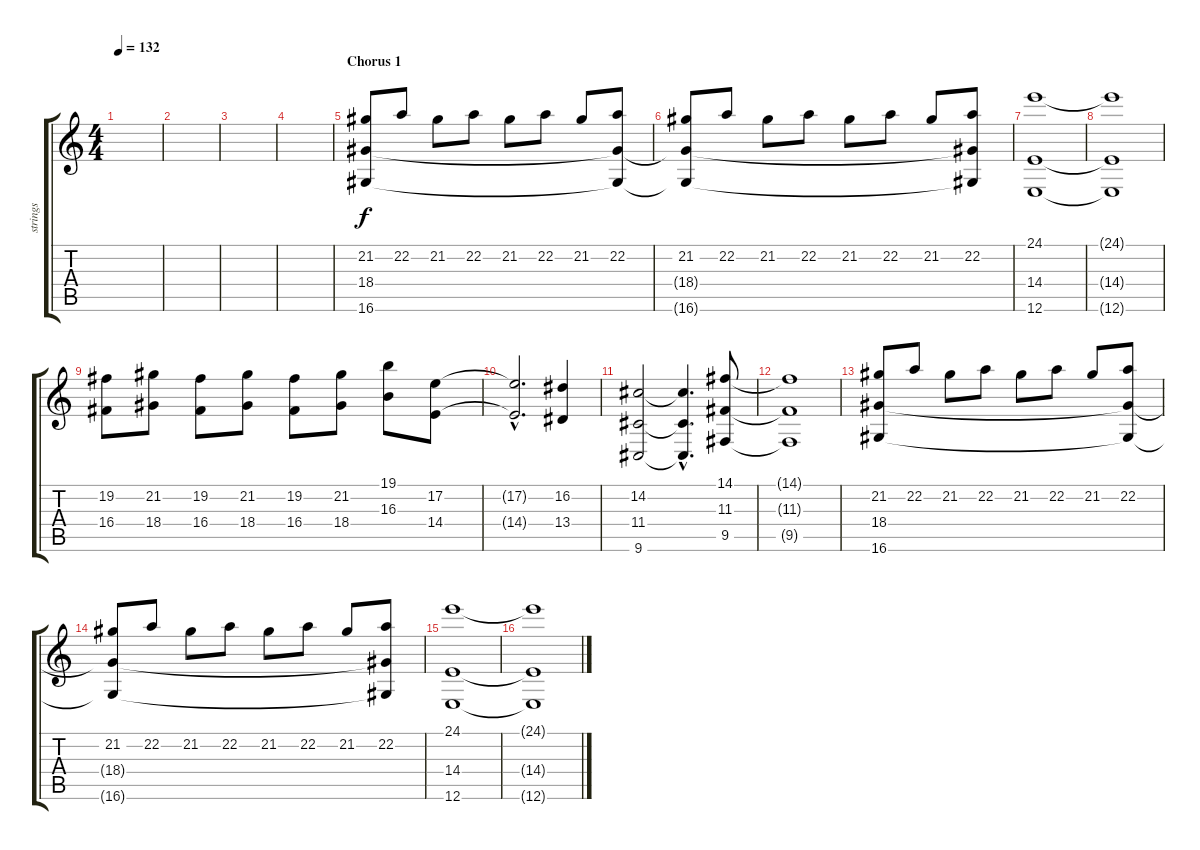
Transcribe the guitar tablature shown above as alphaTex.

\track ("strings" "strings") {instrument stringensemble1}
\staff {score tabs}
\tuning (E4 B3 G3 D3 A2 E2) {hide}
\ts (4 4)
\tempo 132
\clef g2
\ks c
|
|
|
|
\section ("" "Chorus 1")
(21.2 18.4 16.6).8 22.2.8 21.2.8 22.2.8 21.2.8 22.2.8 21.2.8 (22.2 18.4{t} 16.6{t}).8 |
(21.2 18.4{t} 16.6{t}).8 22.2.8 21.2.8 22.2.8 21.2.8 22.2.8 21.2.8 (22.2 18.4{t} 16.6{t}).8 |
(24.1 14.4 12.6).1 |
(24.1{t} 14.4{t} 12.6{t}).1 |
(19.2 16.4).8 (21.2 18.4).8 (19.2 16.4).8 (21.2 18.4).8 (19.2 16.4).8 (21.2 18.4).8 (19.1 16.3).8 (17.2 14.4).8 |
(17.2{hac t} 14.4{hac t}).2{d} (16.2 13.4).4 |
(14.2 11.4 9.6).2 (14.2{hac t} 11.4{hac t} 9.6{hac t}).4{d} (14.1 11.3 9.5).8 |
(14.1{t} 11.3{t} 9.5{t}).1 |
(21.2 18.4 16.6).8 22.2.8 21.2.8 22.2.8 21.2.8 22.2.8 21.2.8 (22.2 18.4{t} 16.6{t}).8 |
(21.2 18.4{t} 16.6{t}).8 22.2.8 21.2.8 22.2.8 21.2.8 22.2.8 21.2.8 (22.2 18.4{t} 16.6{t}).8 |
(24.1 14.4 12.6).1 |
(24.1{t} 14.4{t} 12.6{t}).1
